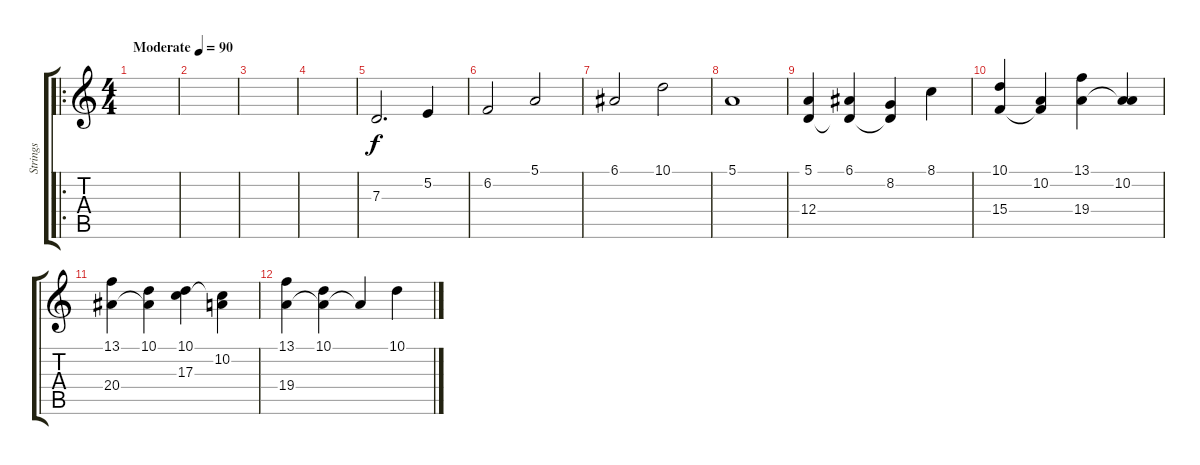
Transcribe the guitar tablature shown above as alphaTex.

\track ("Strings" "Strings") {instrument stringensemble1}
\staff {score tabs}
\tuning (E4 B3 G3 D3 A2 E2) {hide}
\ro
\ts (4 4)
\tempo (90 "Moderate")
\clef g2
\ks c
|
|
|
|
7.3.2{d} 5.2.4 |
6.2.2 5.1.2 |
6.1.2 10.1.2 |
5.1.1 |
(5.1 12.4).4 (6.1 12.4{t}).4 (8.2 12.4{t}).4 8.1.4 |
(10.1 15.4).4 (10.2 15.4{t}).4 (13.1 19.4).4 (10.2 19.4{t}).4 |
(13.1 20.4).4 (10.1 20.4{t}).4 (10.1 17.3).4 (10.2 17.3{t}).4 |
(13.1 19.4).4 (10.1 19.4{t}).4 19.4{t}.4 10.1.4
